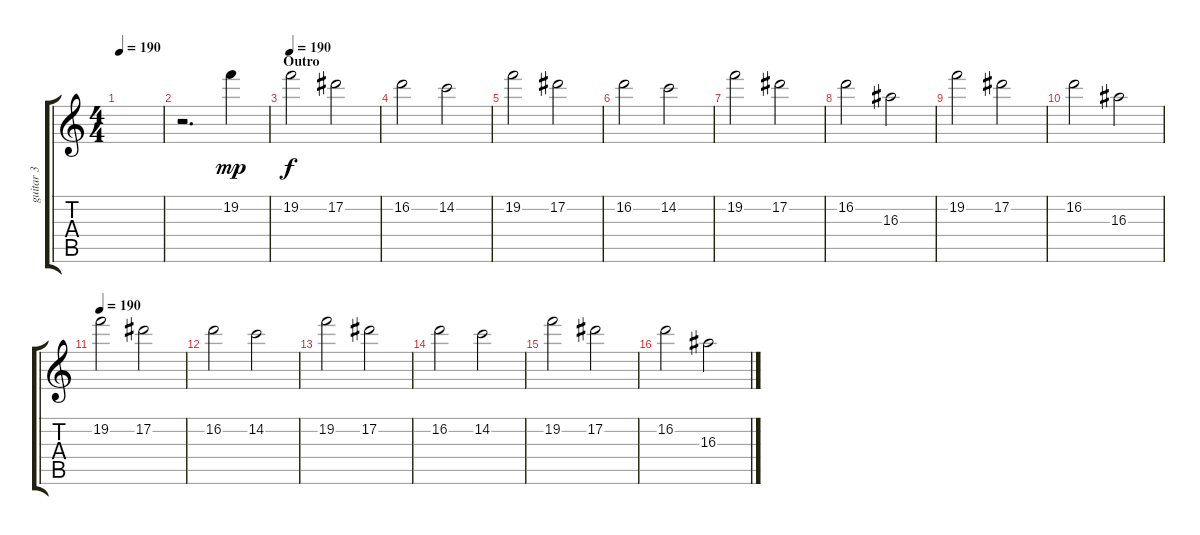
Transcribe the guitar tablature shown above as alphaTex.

\track ("guitar 3" "guitar 3") {instrument distortionguitar}
\staff {score tabs}
\tuning (Eb4 Bb3 Gb3 Db3 Ab2 Eb2) {hide}
\ts (4 4)
\tempo 190
\clef g2
\ks c
|
r.2{d} 19.2.4{dy mp instrument distortionguitar} |
\section ("" "Outro")
\tempo 190
19.2.2{dy f} 17.2.2 |
16.2.2 14.2.2 |
19.2.2 17.2.2 |
16.2.2 14.2.2 |
19.2.2 17.2.2 |
16.2.2 16.3.2 |
19.2.2 17.2.2 |
16.2.2 16.3.2 |
\tempo 190
19.2.2 17.2.2 |
16.2.2 14.2.2 |
19.2.2 17.2.2 |
16.2.2 14.2.2 |
19.2.2{volume 12} 17.2.2 |
16.2.2 16.3.2
